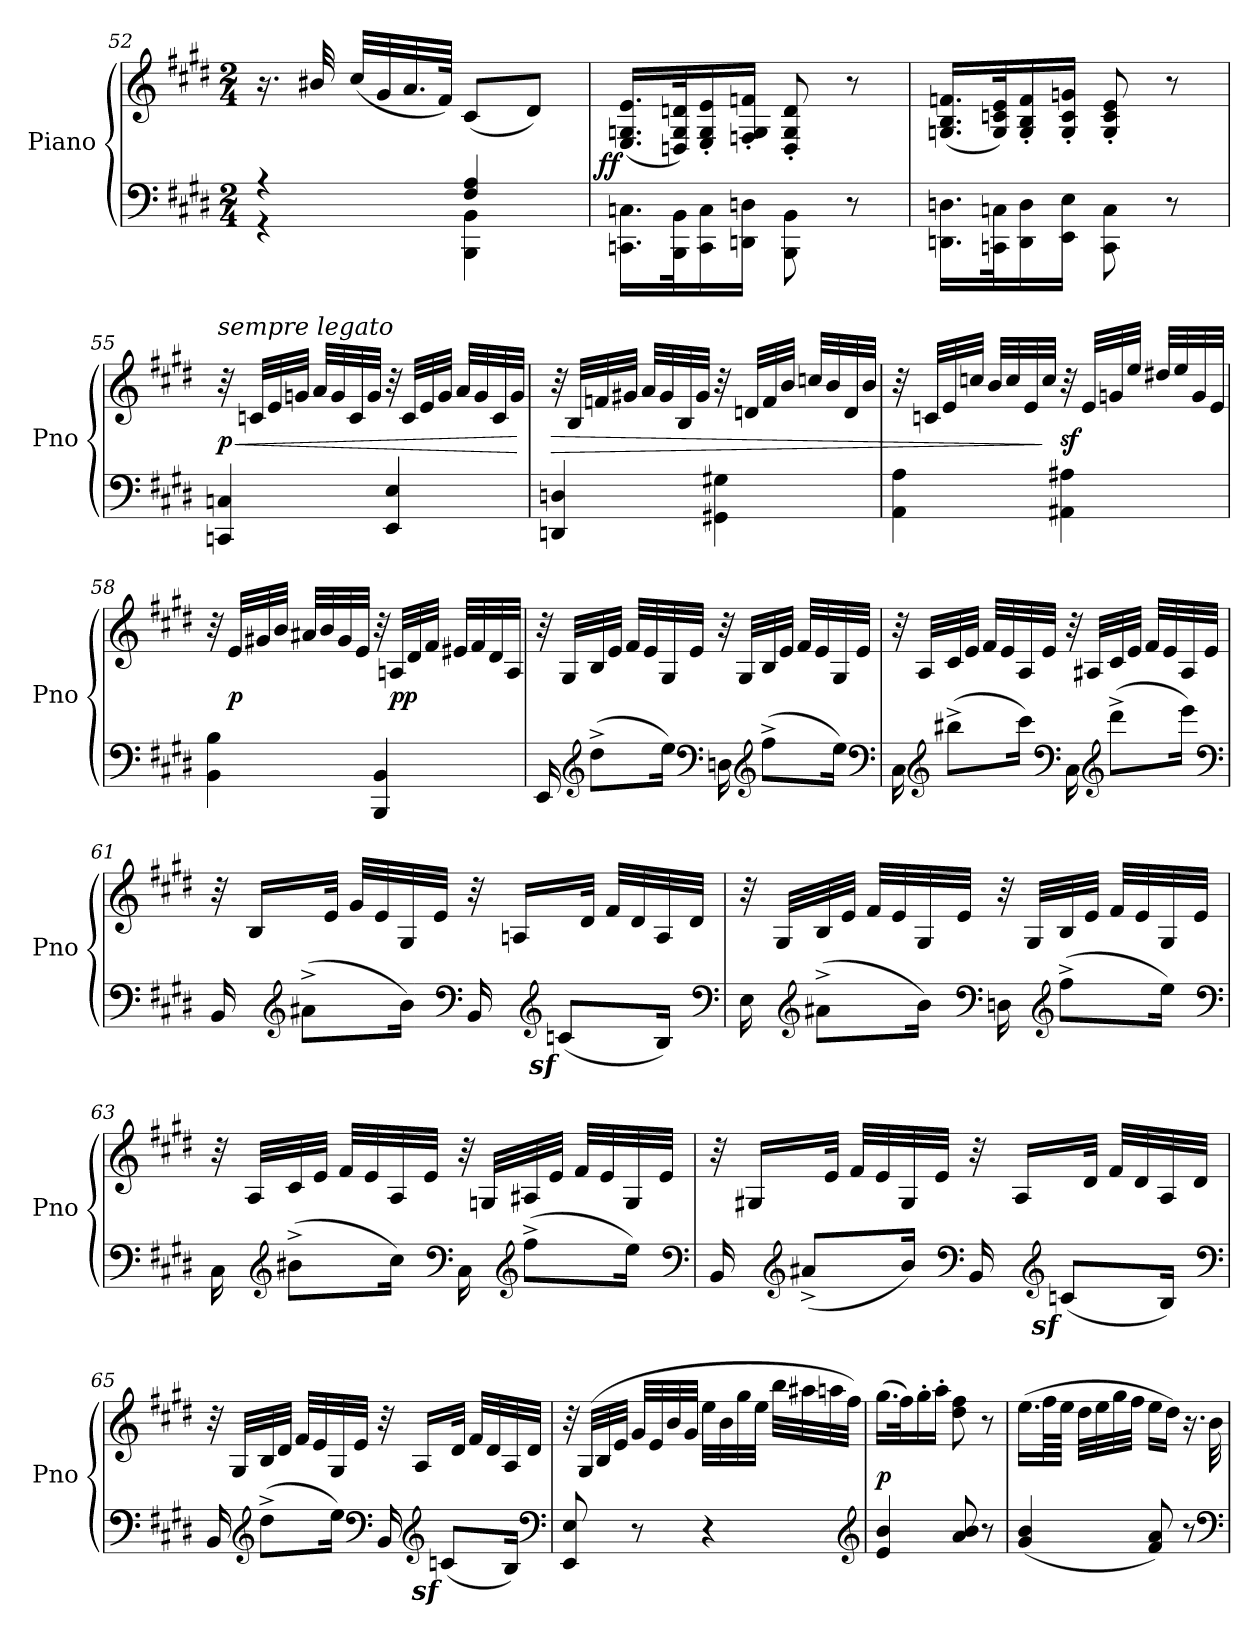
**kern	**kern	**dynam
*part1	*part1	*part1
*staff2	*staff1	*staff1/2
*I"Piano	*	*
*I'Pno	*	*
*clefF4	*clefG2	*
*k[f#c#g#d#]	*k[f#c#g#d#]	*
*E:	*E:	*
*M2/4	*M2/4	*
=52	=52	=52
*^	*	*
4r	4r	16.r	.
.	.	32b#X/	.
.	.	(32cc#LLL	.
.	.	32g#	.
.	.	32.a	.
.	.	64f#JJJk)	.
4F# 4A	4BBB 4BB	(8c#L	.
.	.	8d#J)	.
*v	*v	*	*
=53	=53	=53
!	!	!LO:DY:rj
16.CCn\ 16.Cn\LL	(>16.E/ 16.Gn/ 16.e/LL	ff
32BBB\ 32BB\K	32Dn/ 32G/ 32dn/K)	.
16CC\ 16C\	16E'>/ 16G'>/ 16e'>/	.
16DDn\ 16Dn\JJ	16Fn'>/ 16G'>/ 16fn'>/JJ	.
8BBB\ 8BB\	8D'>/ 8G'>/ 8d'>/	.
8r	8r	.
=54	=54	=54
16.DDn\ 16.Dn\LL	(>16.Gn/ 16.B/ 16.fn/LL	.
32CCn\ 32Cn\K	32G/ 32cn/ 32e/K)	.
16DD\ 16D\	16G'>/ 16B'>/ 16f'>/	.
16EE\ 16E\JJ	16G'>/ 16c'>/ 16gn'>/JJ	.
8CC\ 8C\	8G'>/ 8c'>/ 8e'>/	.
8r	8r	.
=55	=55	=55
!	!LO:TX:a:i:t=sempre legato	!
4CCn 4Cn	32r	< p
.	32cnLLL	.
.	32e	.
.	32gnJJJ	.
.	32aLLL	.
.	32g	.
.	32c	.
.	32gJJJ	.
4EE 4E	32r	.
.	32cLLL	.
.	32e	.
.	32gJJJ	.
.	32aLLL	.
.	32g	.
.	32c	.
.	32gJJJ	.
.	.	[
=56	=56	=56
4DDn 4Dn	32r	>
.	32BLLL	.
.	32fn	.
.	32g#XJJJ	.
.	32aLLL	.
.	32g#	.
.	32B	.
.	32g#JJJ	.
4GG#X\ 4G#X\	32r	.
.	32dnLLL	.
.	32f	.
.	32bJJJ	.
.	32ccnLLL	.
.	32b	.
.	32d	.
.	32bJJJ	.
=57	=57	=57
4AA 4A	32r	.
.	32cnLLL	.
.	32e	.
.	32ccnJJJ	.
.	32bLLL	.
.	32cc	.
.	32e	.
.	32ccJJJ	]
4AA#X 4A#X	32r	sf
.	32eLLL	.
.	32gn	.
.	32eeJJJ	.
.	32dd#XLLL	.
.	32ee	.
.	32g	.
.	32eJJJ	.
=58	=58	=58
4BB 4B	32r	.
.	32eLLL	p
.	32g#X	.
.	32bJJJ	.
.	32a#XLLL	.
.	32b	.
.	32g#	.
.	32eJJJ	.
4BBB 4BB	32r	.
.	32AnLLL	pp
.	32d#	.
.	32f#JJJ	.
.	32e#XLLL	.
.	32f#	.
.	32d#	.
.	32AJJJ	.
=59	=59	=59
16EE	32r	.
.	32G#LLL	.
*clefG2	*	*
(8dd#^<L	32B	.
.	32eJJJ	.
.	32f#LLL	.
.	32e	.
16eeJk)	32G#	.
.	32eJJJ	.
*clefF4	*	*
16Dn	32r	.
.	32G#LLL	.
*clefG2	*	*
(8ff#^<L	32B	.
.	32eJJJ	.
.	32f#LLL	.
.	32e	.
16eeJk)	32G#	.
.	32eJJJ	.
*clefF4	*	*
=60	=60	=60
16C#\	32r	.
.	32ALLL	.
*clefG2	*	*
(8bb#X^<L	32c#	.
.	32eJJJ	.
.	32f#LLL	.
.	32e	.
16ccc#Jk)	32A	.
.	32eJJJ	.
*clefF4	*	*
16C#\	32r	.
.	32A#XLLL	.
*clefG2	*	*
(8ddd#^<L	32c#	.
.	32eJJJ	.
.	32f#LLL	.
.	32e	.
16eeeJk)	32A#	.
.	32eJJJ	.
*clefF4	*	*
=61	=61	=61
16BB	32r	.
.	16BLL	.
*clefG2	*	*
(8a#X^\L	.	.
.	32eJJk	.
.	32g#LLL	.
.	32e	.
16b\Jk)	32G#	.
.	32eJJJ	.
*clefF4	*	*
16BB	32r	.
.	16AnLL	.
*clefG2	*	*
!LO:DY:rj	!	!
(8cnzL	.	.
.	32d#JJk	.
.	32f#LLL	.
.	32d#	.
16BJk)	32A	.
.	32d#JJJ	.
*clefF4	*	*
=62	=62	=62
16E	32r	.
.	32G#LLL	.
*clefG2	*	*
(8a#X^<\L	32B	.
.	32eJJJ	.
.	32f#LLL	.
.	32e	.
16b\Jk)	32G#	.
.	32eJJJ	.
*clefF4	*	*
16Dn	32r	.
.	32G#LLL	.
*clefG2	*	*
(8ff#^<L	32B	.
.	32eJJJ	.
.	32f#LLL	.
.	32e	.
16eeJk)	32G#	.
.	32eJJJ	.
*clefF4	*	*
=63	=63	=63
16C#\	32r	.
.	32ALLL	.
*clefG2	*	*
(8b#X^<L	32c#	.
.	32eJJJ	.
.	32f#LLL	.
.	32e	.
16cc#Jk)	32A	.
.	32eJJJ	.
*clefF4	*	*
16C#\	32r	.
.	32GnLLL	.
*clefG2	*	*
(8ff#^<L	32A#X	.
.	32eJJJ	.
.	32f#LLL	.
.	32e	.
16eeJk)	32G	.
.	32eJJJ	.
*clefF4	*	*
=64	=64	=64
16BB	32r	.
.	16G#XLL	.
*clefG2	*	*
(8a#X^L	.	.
.	32eJJk	.
.	32f#LLL	.
.	32e	.
16bJk)	32G#	.
.	32eJJJ	.
*clefF4	*	*
16BB	32r	.
.	16ALL	.
*clefG2	*	*
!LO:DY:rj	!	!
(8cnzL	.	.
.	32d#JJk	.
.	32f#LLL	.
.	32d#	.
16BJk)	32A	.
.	32d#JJJ	.
*clefF4	*	*
=65	=65	=65
16BB	32r	.
.	32G#LLL	.
*clefG2	*	*
(8dd#^<L	32B	.
.	32d#JJJ	.
.	32f#LLL	.
.	32e	.
16eeJk)	32G#	.
.	32eJJJ	.
*clefF4	*	*
16BB	32r	.
.	16ALL	.
*clefG2	*	*
!LO:DY:rj	!	!
(8cnzL	.	.
.	32d#JJk	.
.	32f#LLL	.
.	32d#	.
16BJk)	32A	.
.	32d#JJJ	.
*clefF4	*	*
=66	=66	=66
8EE 8E	32r	.
.	(32G#LLL	.
.	32B	.
.	32eJJJ	.
8r	32g#LLL	.
.	32e	.
.	32b	.
.	32g#JJJ	.
4r	32eeLLL	.
.	32b	.
.	32gg#	.
.	32eeJJJ	.
.	32bbLLL	.
.	32aa#X	.
.	32aan	.
.	32ff#JJJ)	.
*clefG2	*	*
=67	=67	=67
4e 4b	(16.gg#LL	p
.	32ff#K)	.
.	16gg#'	.
.	16aa'JJ	.
8a 8b	8dd# 8ff#	.
8r	8r	.
=68	=68	=68
(4g# 4b	(16.eeLL	.
.	64ff#LL	.
.	64eeJJJJ	.
.	32dd#LLL	.
.	32ee	.
.	32gg#	.
.	32ff#JJJ	.
8f# 8a)	16eeLL	.
.	16dd#JJ)	.
8r	16.r	.
.	32b	.
*clefF4	*	*
=	=	=
*-	*-	*-
